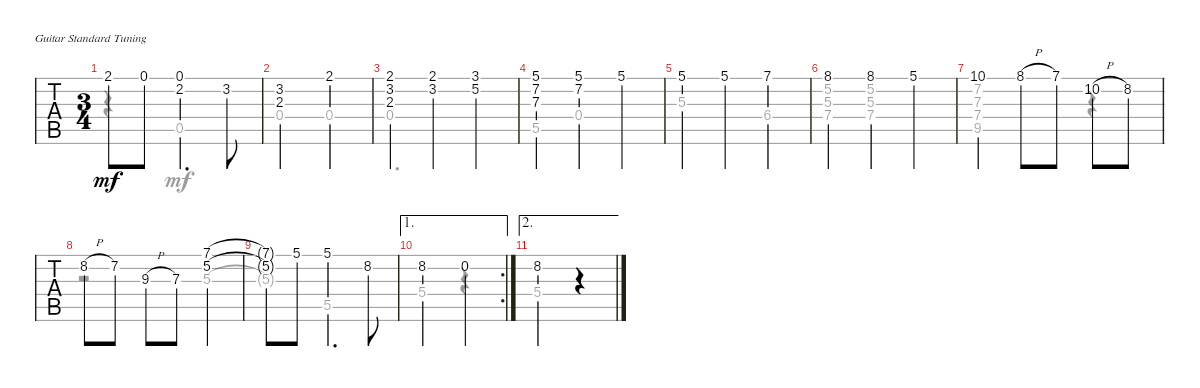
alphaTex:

\defaultSystemsLayout 4
\bracketExtendMode groupsimilarinstruments
\singleTrackTrackNamePolicy hidden
\multiTrackTrackNamePolicy hidden
\firstSystemTrackNameOrientation horizontal
\otherSystemsTrackNameOrientation horizontal
\track ("Nylon Guitar" "N-Gt") {instrument acousticguitarnylon}
\staff {tabs}
\tuning (E4 B3 G3 D3 A2 E2)
\voice
\ts (3 4)
\tempo (120 hide)
\clef g2
\ks g
2.1.8{dy mf} 0.1.8 (0.1 2.2).4{d} 3.2.8 |
(3.2 2.3).2 2.1.4 |
(2.1 3.2 2.3).4 (2.1 3.2).4 (3.1 5.2).4 |
(5.1 7.2 7.3).4 (5.1 7.2).4 5.1.4 |
5.1.4 5.1.4 7.1.4 |
8.1.4 8.1.4 5.1.4 |
10.1{lf 5}.4 8.1{h lf 3}.8 7.1{lf 2}.8 10.2{h lf 5}.8 8.2{lf 3}.8 |
8.2{h}.8 7.2{lf 2}.8 9.3{h lf 4}.8 7.3{lf 2}.8 (7.1 5.2).4 |
(7.1{t} 5.2{t}).8 5.1{lf 2}.8 5.1.4{d} 8.2{lf 5}.8 |
\ae 1
\rc 2
8.2.2 0.2.4 |
\ae 2
8.2.2 r.4
\voice
\clef g2
\ottava regular
\simile none
\ks g
r.4{dy mf} 0.5.2 |
0.4.2 0.4.4 |
0.4.2{d} |
5.5.4 0.4.2 |
5.3.2 6.4.4 |
(5.2 5.3 7.4).4 (7.4 5.3 5.2).2 |
(7.2 7.3 7.4 9.5{lf 4}).2 r.4 |
r.2 5.3.4 |
5.3{t}.4 5.5.2 |
5.4.2 r.4 |
5.4.2 r.4
